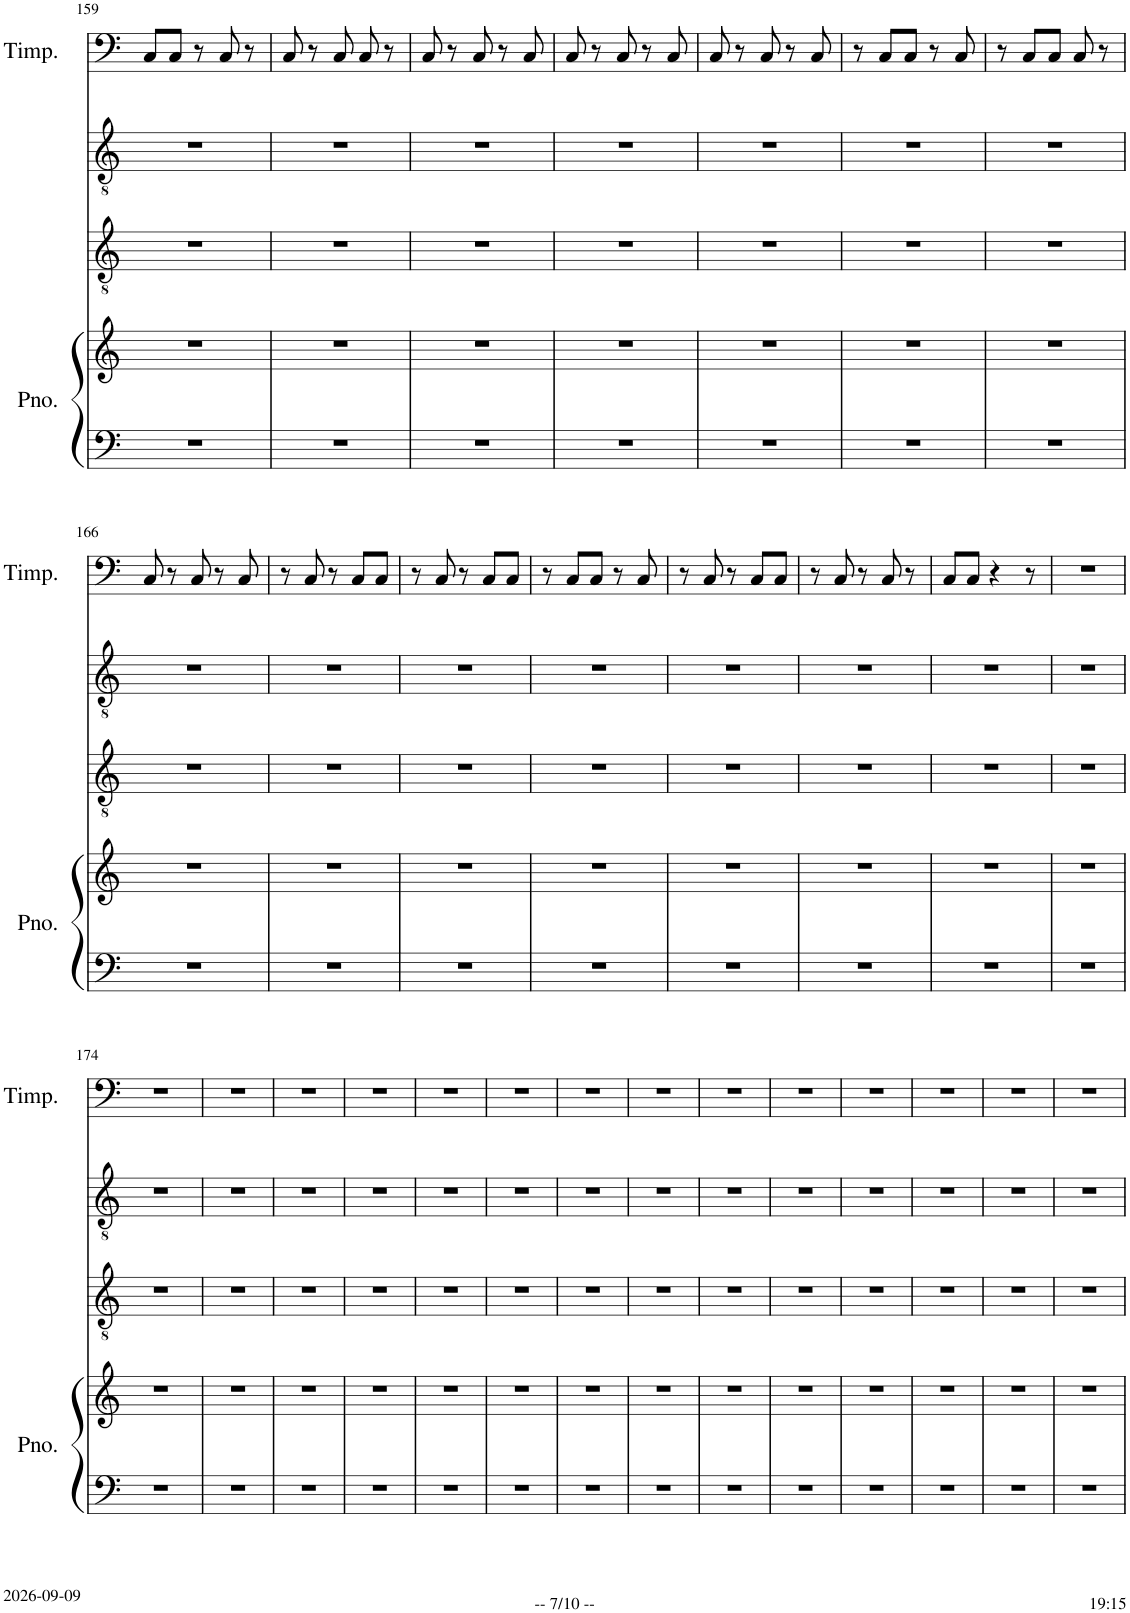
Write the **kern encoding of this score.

**kern	**kern	**kern	**kern	**kern
*part4	*part4	*part3	*part2	*part1
*staff5	*staff4	*staff3	*staff2	*staff1
*I"Piano	*	*I"Violoncello	*I"Viola	*I"Timpani
*I'Pno.	*	*I'Vc	*I'Vla	*I'Timp.
!!LO:PB:g=z
*clefF4	*clefG2	*clefGv2	*clefGv2	*clefF4
*k[]	*k[]	*k[]	*k[]	*k[]
*M5/8	*M5/8	*M5/8	*M5/8	*M5/8
=159	=159	=159	=159	=159
8%5r	8%5r	8%5r	8%5r	8C/L
.	.	.	.	8C/J
.	.	.	.	8r
.	.	.	.	8C/
.	.	.	.	8r
=160	=160	=160	=160	=160
8%5r	8%5r	8%5r	8%5r	8C/
.	.	.	.	8r
.	.	.	.	8C/
.	.	.	.	8C/
.	.	.	.	8r
=161	=161	=161	=161	=161
8%5r	8%5r	8%5r	8%5r	8C/
.	.	.	.	8r
.	.	.	.	8C/
.	.	.	.	8r
.	.	.	.	8C/
=162	=162	=162	=162	=162
8%5r	8%5r	8%5r	8%5r	8C/
.	.	.	.	8r
.	.	.	.	8C/
.	.	.	.	8r
.	.	.	.	8C/
=163	=163	=163	=163	=163
8%5r	8%5r	8%5r	8%5r	8C/
.	.	.	.	8r
.	.	.	.	8C/
.	.	.	.	8r
.	.	.	.	8C/
=164	=164	=164	=164	=164
8%5r	8%5r	8%5r	8%5r	8r
.	.	.	.	8C/L
.	.	.	.	8C/J
.	.	.	.	8r
.	.	.	.	8C/
=165	=165	=165	=165	=165
8%5r	8%5r	8%5r	8%5r	8r
.	.	.	.	8C/L
.	.	.	.	8C/J
.	.	.	.	8C/
.	.	.	.	8r
!!LO:LB:g=z
=166	=166	=166	=166	=166
8%5r	8%5r	8%5r	8%5r	8C/
.	.	.	.	8r
.	.	.	.	8C/
.	.	.	.	8r
.	.	.	.	8C/
=167	=167	=167	=167	=167
8%5r	8%5r	8%5r	8%5r	8r
.	.	.	.	8C/
.	.	.	.	8r
.	.	.	.	8C/L
.	.	.	.	8C/J
=168	=168	=168	=168	=168
8%5r	8%5r	8%5r	8%5r	8r
.	.	.	.	8C/
.	.	.	.	8r
.	.	.	.	8C/L
.	.	.	.	8C/J
=169	=169	=169	=169	=169
8%5r	8%5r	8%5r	8%5r	8r
.	.	.	.	8C/L
.	.	.	.	8C/J
.	.	.	.	8r
.	.	.	.	8C/
=170	=170	=170	=170	=170
8%5r	8%5r	8%5r	8%5r	8r
.	.	.	.	8C/
.	.	.	.	8r
.	.	.	.	8C/L
.	.	.	.	8C/J
=171	=171	=171	=171	=171
8%5r	8%5r	8%5r	8%5r	8r
.	.	.	.	8C/
.	.	.	.	8r
.	.	.	.	8C/
.	.	.	.	8r
=172	=172	=172	=172	=172
8%5r	8%5r	8%5r	8%5r	8C/L
.	.	.	.	8C/J
.	.	.	.	4r
.	.	.	.	8r
=173	=173	=173	=173	=173
8%5r	8%5r	8%5r	8%5r	8%5r
!!LO:LB:g=z
=174	=174	=174	=174	=174
8%5r	8%5r	8%5r	8%5r	8%5r
=175	=175	=175	=175	=175
8%5r	8%5r	8%5r	8%5r	8%5r
=176	=176	=176	=176	=176
8%5r	8%5r	8%5r	8%5r	8%5r
=177	=177	=177	=177	=177
8%5r	8%5r	8%5r	8%5r	8%5r
=178	=178	=178	=178	=178
8%5r	8%5r	8%5r	8%5r	8%5r
=179	=179	=179	=179	=179
8%5r	8%5r	8%5r	8%5r	8%5r
=180	=180	=180	=180	=180
8%5r	8%5r	8%5r	8%5r	8%5r
=181	=181	=181	=181	=181
8%5r	8%5r	8%5r	8%5r	8%5r
=182	=182	=182	=182	=182
8%5r	8%5r	8%5r	8%5r	8%5r
=183	=183	=183	=183	=183
8%5r	8%5r	8%5r	8%5r	8%5r
=184	=184	=184	=184	=184
8%5r	8%5r	8%5r	8%5r	8%5r
=185	=185	=185	=185	=185
8%5r	8%5r	8%5r	8%5r	8%5r
=186	=186	=186	=186	=186
8%5r	8%5r	8%5r	8%5r	8%5r
=187	=187	=187	=187	=187
8%5r	8%5r	8%5r	8%5r	8%5r
=	=	=	=	=
*-	*-	*-	*-	*-
